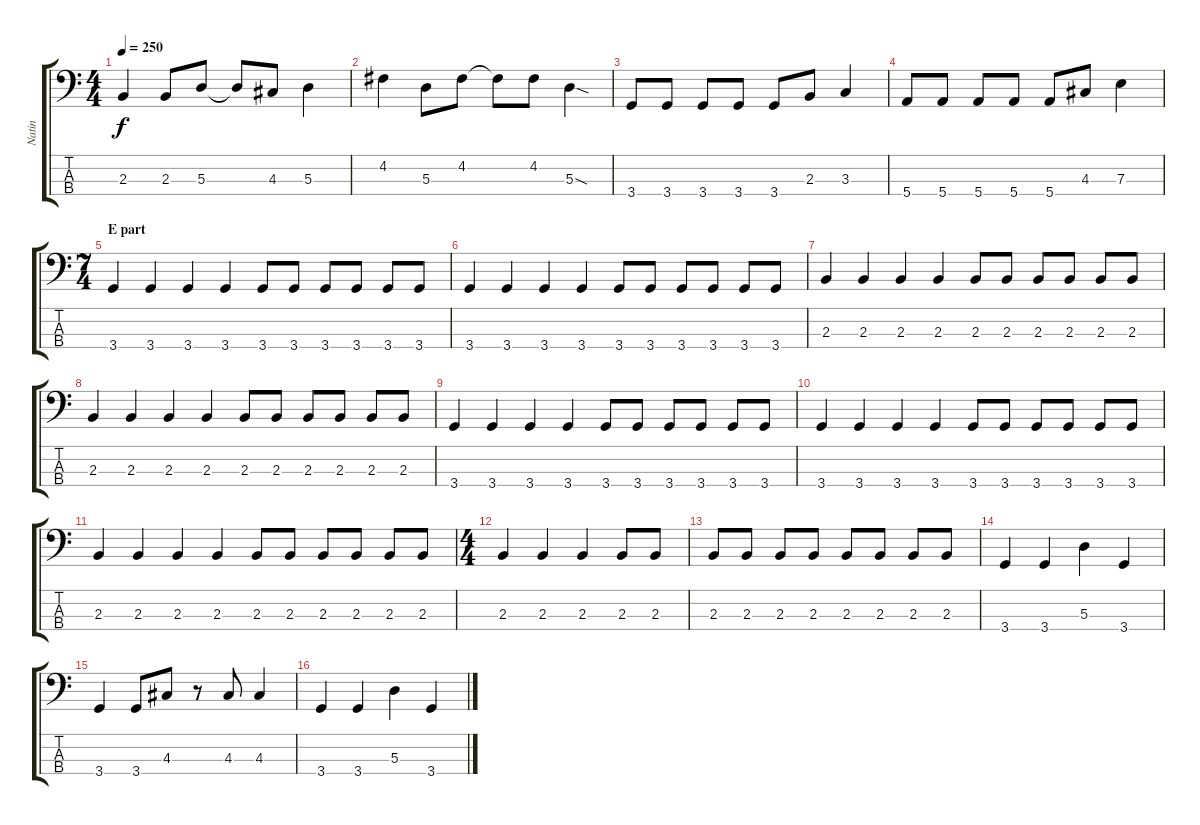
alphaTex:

\track ("Natin" "Natin") {instrument electricbassfinger}
\staff {score tabs}
\tuning (G2 D2 A1 E1) {hide}
\ts (4 4)
\tempo 250
\clef f4
\ks c
2.3.4{dy f} 2.3.8 5.3.8 5.3{t}.8 4.3.8 5.3.4 |
4.2.4 5.3.8 4.2.8 4.2{t}.8 4.2.8 5.3{sod}.4 |
3.4.8 3.4.8 3.4.8 3.4.8 3.4.8 2.3.8 3.3.4 |
5.4.8 5.4.8 5.4.8 5.4.8 5.4.8 4.3.8 7.3.4 |
\ts (7 4)
\section ("" "E part")
3.4.4 3.4.4 3.4.4 3.4.4 3.4.8 3.4.8 3.4.8 3.4.8 3.4.8 3.4.8 |
3.4.4 3.4.4 3.4.4 3.4.4 3.4.8 3.4.8 3.4.8 3.4.8 3.4.8 3.4.8 |
2.3.4 2.3.4 2.3.4 2.3.4 2.3.8 2.3.8 2.3.8 2.3.8 2.3.8 2.3.8 |
2.3.4 2.3.4 2.3.4 2.3.4 2.3.8 2.3.8 2.3.8 2.3.8 2.3.8 2.3.8 |
3.4.4 3.4.4 3.4.4 3.4.4 3.4.8 3.4.8 3.4.8 3.4.8 3.4.8 3.4.8 |
3.4.4 3.4.4 3.4.4 3.4.4 3.4.8 3.4.8 3.4.8 3.4.8 3.4.8 3.4.8 |
2.3.4 2.3.4 2.3.4 2.3.4 2.3.8 2.3.8 2.3.8 2.3.8 2.3.8 2.3.8 |
\ts (4 4)
2.3.4 2.3.4 2.3.4 2.3.8 2.3.8 |
2.3.8 2.3.8 2.3.8 2.3.8 2.3.8 2.3.8 2.3.8 2.3.8 |
3.4.4 3.4.4 5.3.4 3.4.4 |
3.4.4 3.4.8 4.3.8 r.8 4.3.8 4.3.4 |
3.4.4 3.4.4 5.3.4 3.4.4
